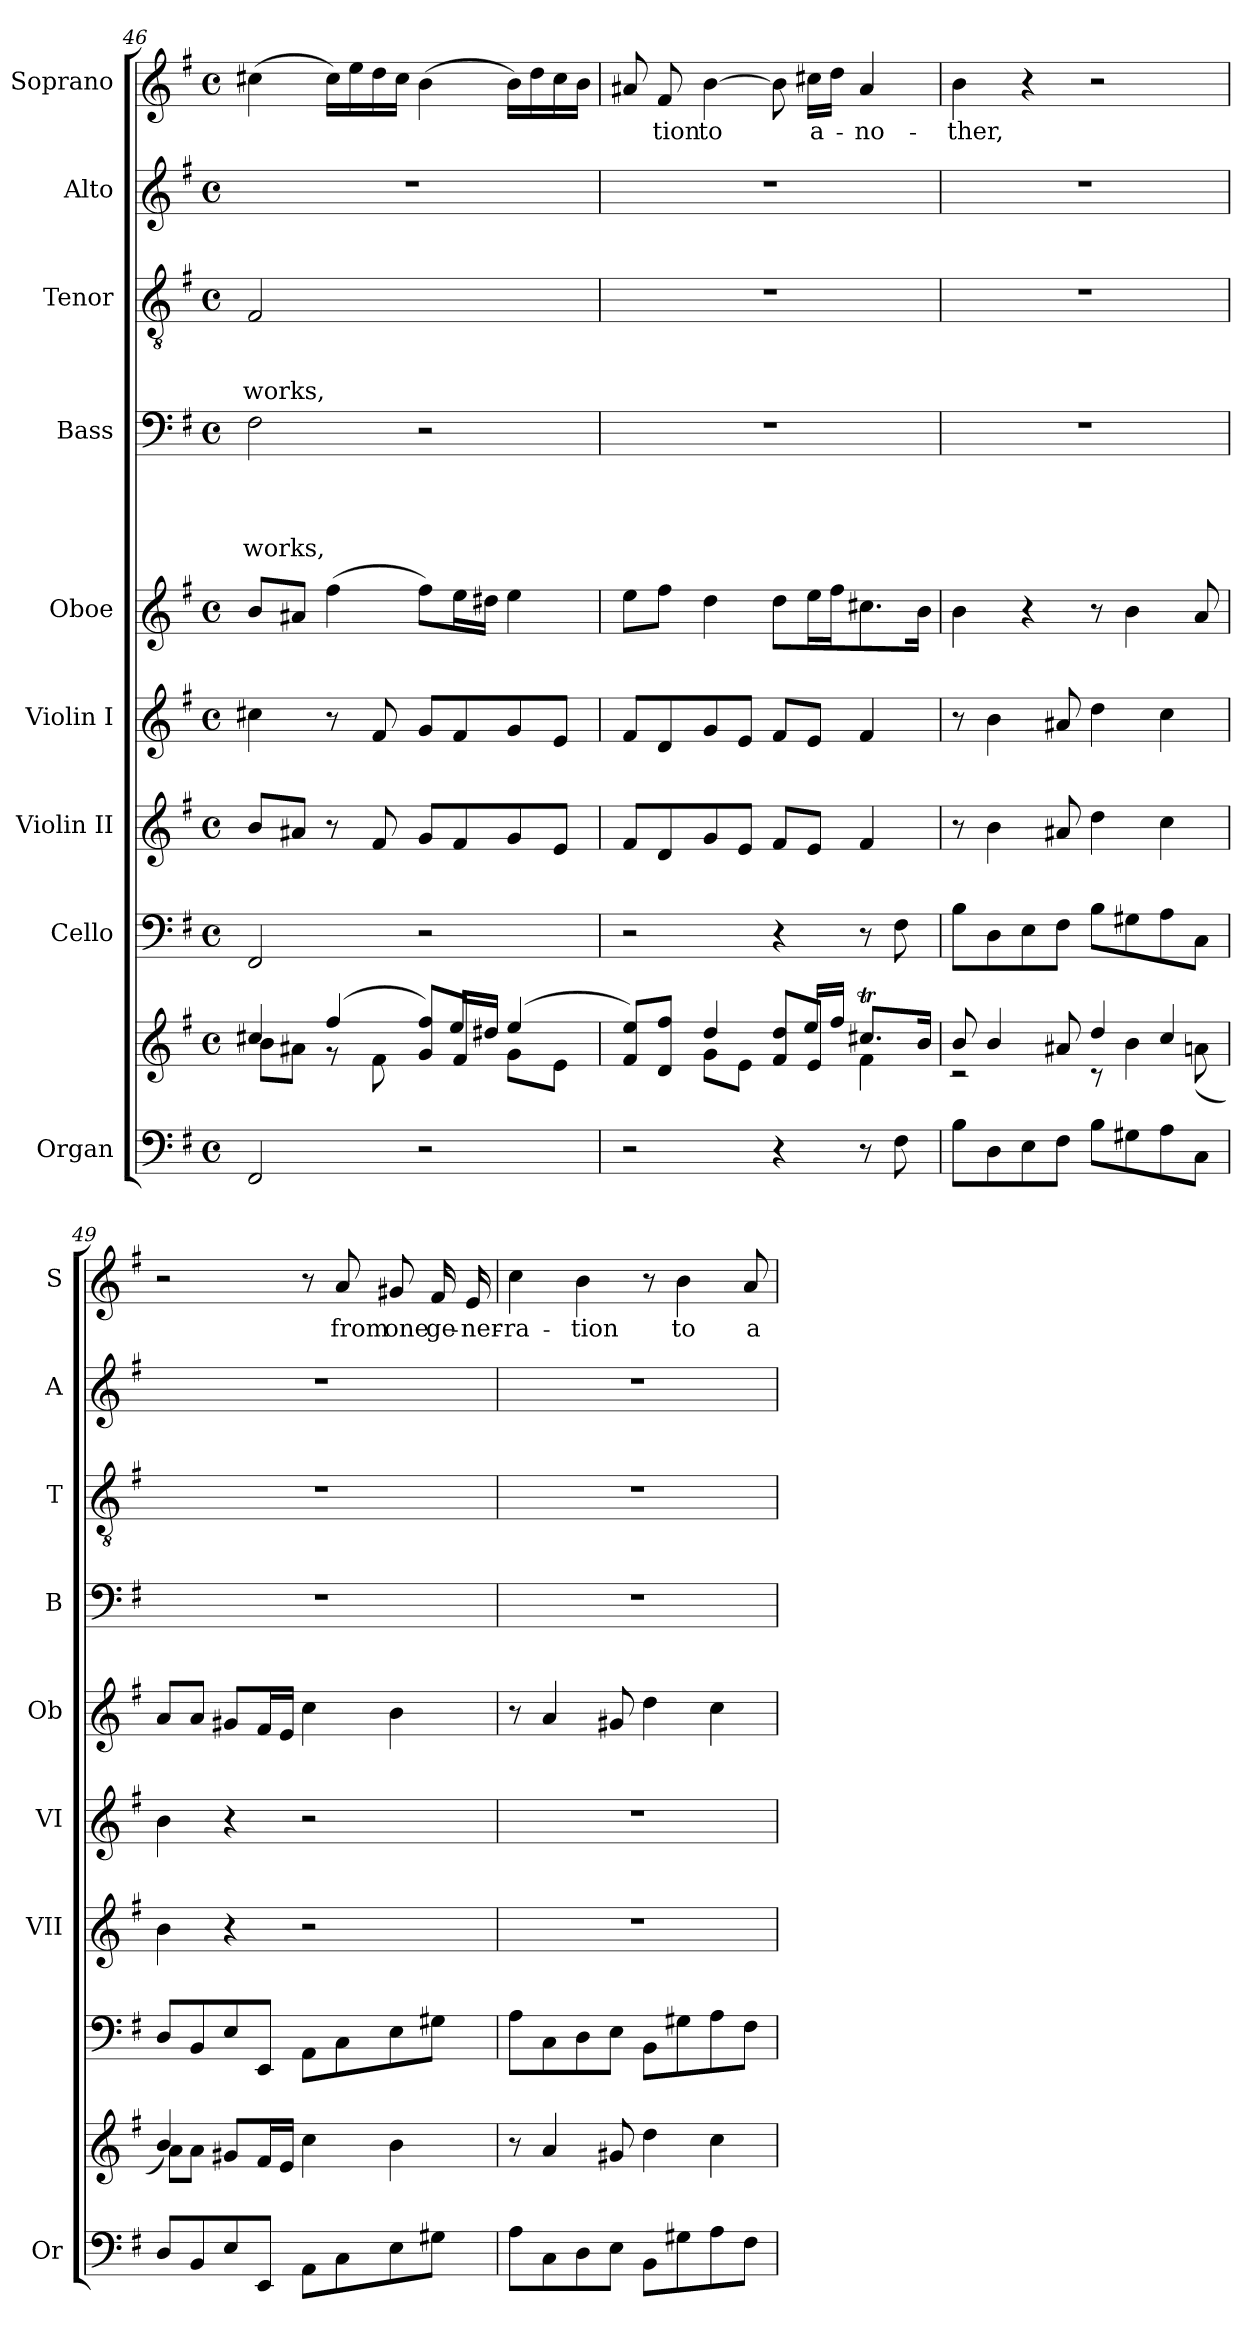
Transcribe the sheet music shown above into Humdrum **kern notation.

**kern	**kern	**kern	**kern	**kern	**kern	**kern	**text	**text	**text	**text	**kern	**text	**text	**text	**kern	**kern	**text
*part9	*part9	*part8	*part7	*part6	*part5	*part4	*part4	*part4	*part4	*part4	*part3	*part3	*part3	*part3	*part2	*part1	*part1
*staff10	*staff9	*staff8	*staff7	*staff6	*staff5	*staff4	*staff4	*staff4	*staff4	*staff4	*staff3	*staff3	*staff3	*staff3	*staff2	*staff1	*staff1
*I"Organ	*	*I"Cello	*I"Violin II	*I"Violin I	*I"Oboe	*I"Bass	*	*	*	*	*I"Tenor	*	*	*	*I"Alto	*I"Soprano	*
*I'Or	*	*	*I'VII	*I'VI	*I'Ob	*I'B	*	*	*	*	*I'T	*	*	*	*I'A	*I'S	*
*clefF4	*clefG2	*clefF4	*clefG2	*clefG2	*clefG2	*clefF4	*	*	*	*	*clefGv2	*	*	*	*clefG2	*clefG2	*
*k[f#]	*k[f#]	*k[f#]	*k[f#]	*k[f#]	*k[f#]	*k[f#]	*	*	*	*	*k[f#]	*	*	*	*k[f#]	*k[f#]	*
*G:	*G:	*G:	*G:	*G:	*G:	*G:	*	*	*	*	*G:	*	*	*	*G:	*G:	*
*M4/4	*M4/4	*M4/4	*M4/4	*M4/4	*M4/4	*M4/4	*	*	*	*	*M4/4	*	*	*	*M4/4	*M4/4	*
*met(c)	*met(c)	*met(c)	*met(c)	*met(c)	*met(c)	*met(c)	*	*	*	*	*met(c)	*	*	*	*met(c)	*met(c)	*
=46	=46	=46	=46	=46	=46	=46	=46	=46	=46	=46	=46	=46	=46	=46	=46	=46	=46
*	*^	*	*	*	*	*	*	*	*	*	*	*	*	*	*	*	*
2FF#/	4cc#X/	8b\L	2FF#/	8b/L	4cc#X\	8b/L	2F#\	.	.	.	works,	2F#/	.	.	works,	1r	(4cc#X\	.
.	.	8a#X\J	.	8a#X/J	.	8a#X/J	.	.	.	.	.	.	.	.	.	.	.	.
.	(4ff#/	8rg	.	8r	8r	(4ff#\	.	.	.	.	.	.	.	.	.	.	16cc#\LL)	.
.	.	.	.	.	.	.	.	.	.	.	.	.	.	.	.	.	16ee\	.
.	.	8f#\	.	8f#/	8f#/	.	.	.	.	.	.	.	.	.	.	.	16dd\	.
.	.	.	.	.	.	.	.	.	.	.	.	.	.	.	.	.	16cc#\JJ	.
2r	8g\ 8ff#/L)	8ryy	2r	8g/L	8g/L	8ff#\L)	2r	.	.	.	.	2ryy	.	.	.	.	(4b\	.
.	8f#\J	16ee/LL	.	8f#/	8f#/	16ee\L	.	.	.	.	.	.	.	.	.	.	.	.
.	.	16dd#X/JJ	.	.	.	16dd#X\JJ	.	.	.	.	.	.	.	.	.	.	.	.
.	(4ee/	8g\L	.	8g/	8g/	4ee\	.	.	.	.	.	.	.	.	.	.	16b\LL)	.
.	.	.	.	.	.	.	.	.	.	.	.	.	.	.	.	.	16dd\	.
.	.	8e\J	.	8e/J	8e/J	.	.	.	.	.	.	.	.	.	.	.	16cc#\	.
.	.	.	.	.	.	.	.	.	.	.	.	.	.	.	.	.	16b\JJ	.
=47	=47	=47	=47	=47	=47	=47	=47	=47	=47	=47	=47	=47	=47	=47	=47	=47	=47	=47
2r	8f#\ 8ee/L)	4ryy	2r	8f#/L	8f#/L	8ee\L	1r	.	.	.	.	1r	.	.	.	1r	8a#X/	.
.	8d\ 8ff#/J	.	.	8d/	8d/	8ff#\J	.	.	.	.	.	.	.	.	.	.	8f#/	-tion
.	4dd/	8g\L	.	8g/	8g/	4dd\	.	.	.	.	.	.	.	.	.	.	[4b\	to
.	.	8e\J	.	8e/J	8e/J	.	.	.	.	.	.	.	.	.	.	.	.	.
4r	8f#\ 8dd/L	8ryy	4r	8f#/L	8f#/L	8dd\L	.	.	.	.	.	.	.	.	.	.	8b\]	.
.	8e\J	16ee/LL	.	8e/J	8e/J	16ee\L	.	.	.	.	.	.	.	.	.	.	16cc#X\LL	a-
.	.	16ff#/JJ	.	.	.	16ff#\J	.	.	.	.	.	.	.	.	.	.	16dd\JJ	.
8r	4f#t\	8.cc#X/L	8r	4f#/	4f#/	8.cc#X\	.	.	.	.	.	.	.	.	.	.	4a#/	-no-
8F#\	.	.	8F#\	.	.	.	.	.	.	.	.	.	.	.	.	.	.	.
.	.	16b/Jk	.	.	.	16b\Jk	.	.	.	.	.	.	.	.	.	.	.	.
!!LO:PB:g=z
=48	=48	=48	=48	=48	=48	=48	=48	=48	=48	=48	=48	=48	=48	=48	=48	=48	=48	=48
8B\L	8b/	2rc	8B\L	8r	8r	4b\	1r	.	.	.	.	1r	.	.	.	1r	4b\	-ther,
8D\	4b/	.	8D\	4b\	4b\	.	.	.	.	.	.	.	.	.	.	.	.	.
8E\	.	.	8E\	.	.	4r	.	.	.	.	.	.	.	.	.	.	4r	.
8F#\J	8a#X/	.	8F#\J	8a#X/	8a#X/	.	.	.	.	.	.	.	.	.	.	.	.	.
8B\L	4dd/	8rc	8B\L	4dd\	4dd\	8r	.	.	.	.	.	.	.	.	.	.	2r	.
8G#X\	.	4b\	8G#X\	.	.	4b\	.	.	.	.	.	.	.	.	.	.	.	.
8A\	4cc/	.	8A\	4cc\	4cc\	.	.	.	.	.	.	.	.	.	.	.	.	.
8C\J	.	(8a\	8C\J	.	.	8a/	.	.	.	.	.	.	.	.	.	.	.	.
=49	=49	=49	=49	=49	=49	=49	=49	=49	=49	=49	=49	=49	=49	=49	=49	=49	=49	=49
8D/L	4b/)	8a\L	8D/L	4b\	4b\	8a/L	1r	.	.	.	.	1r	.	.	.	1r	2r	.
8BB/	.	8a\J	8BB/	.	.	8a/J	.	.	.	.	.	.	.	.	.	.	.	.
8E/	8g#X/L	2.ryy	8E/	4r	4r	8g#X/L	.	.	.	.	.	.	.	.	.	.	.	.
8EE/J	16f#/L	.	8EE/J	.	.	16f#/L	.	.	.	.	.	.	.	.	.	.	.	.
.	16e/JJ	.	.	.	.	16e/JJ	.	.	.	.	.	.	.	.	.	.	.	.
8AA\L	4cc\	.	8AA\L	2r	2r	4cc\	.	.	.	.	.	.	.	.	.	.	8r	.
8C\	.	.	8C\	.	.	.	.	.	.	.	.	.	.	.	.	.	8a/	from
8E\	4b\	.	8E\	.	.	4b\	.	.	.	.	.	.	.	.	.	.	8g#X/	one
8G#X\J	.	.	8G#X\J	.	.	.	.	.	.	.	.	.	.	.	.	.	16f#/	ge-
.	.	.	.	.	.	.	.	.	.	.	.	.	.	.	.	.	16e/	-ner-
*	*v	*v	*	*	*	*	*	*	*	*	*	*	*	*	*	*	*	*
=50	=50	=50	=50	=50	=50	=50	=50	=50	=50	=50	=50	=50	=50	=50	=50	=50	=50
8A\L	8r	8A\L	1r	1r	8r	1r	.	.	.	.	1r	.	.	.	1r	4cc\	-ra-
8C\	4a/	8C\	.	.	4a/	.	.	.	.	.	.	.	.	.	.	.	.
8D\	.	8D\	.	.	.	.	.	.	.	.	.	.	.	.	.	4b\	-tion
8E\J	8g#X/	8E\J	.	.	8g#X/	.	.	.	.	.	.	.	.	.	.	.	.
8BB\L	4dd\	8BB\L	.	.	4dd\	.	.	.	.	.	.	.	.	.	.	8r	.
8G#X\	.	8G#X\	.	.	.	.	.	.	.	.	.	.	.	.	.	4b\	to
8A\	4cc\	8A\	.	.	4cc\	.	.	.	.	.	.	.	.	.	.	.	.
8F#\J	.	8F#\J	.	.	.	.	.	.	.	.	.	.	.	.	.	8a/	a-
=	=	=	=	=	=	=	=	=	=	=	=	=	=	=	=	=	=
*-	*-	*-	*-	*-	*-	*-	*-	*-	*-	*-	*-	*-	*-	*-	*-	*-	*-
